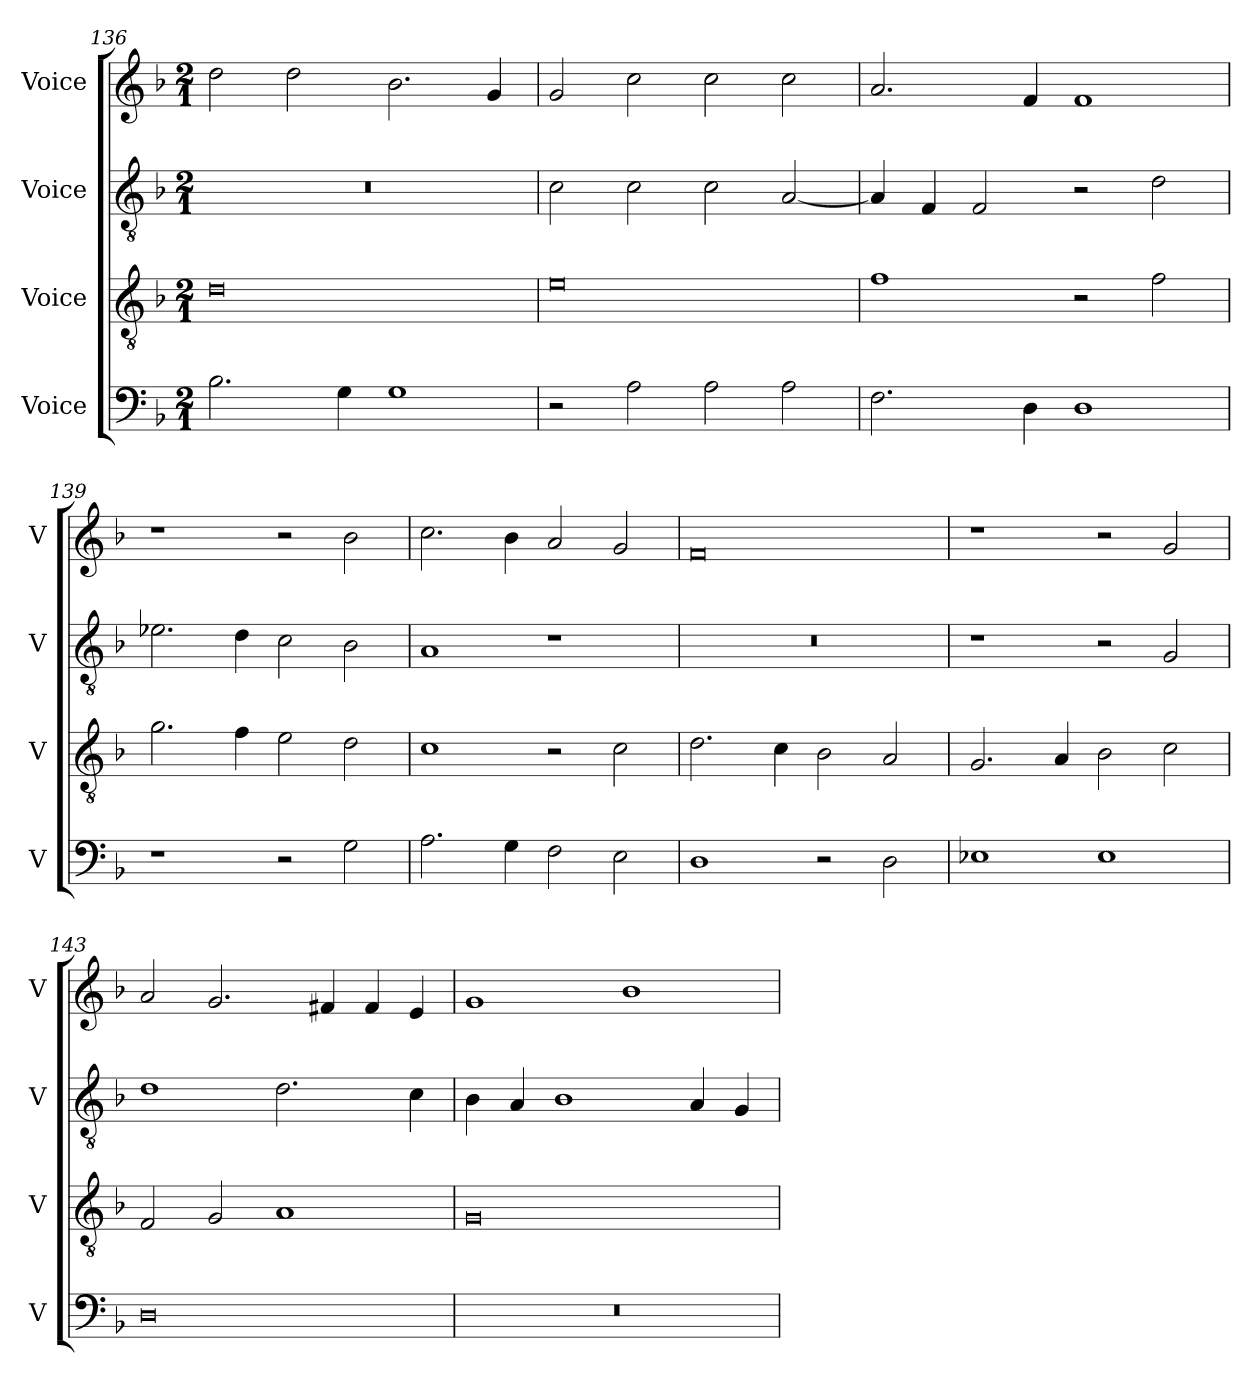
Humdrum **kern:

**kern	**kern	**kern	**kern
*part4	*part3	*part2	*part1
*staff4	*staff3	*staff2	*staff1
*I"Voice	*I"Voice	*I"Voice	*I"Voice
*I'V	*I'V	*I'V	*I'V
!!LO:PB:g=z
*clefF4	*clefGv2	*clefGv2	*clefG2
*k[b-]	*k[b-]	*k[b-]	*k[b-]
*M2/1	*M2/1	*M2/1	*M2/1
=136	=136	=136	=136
2.B-\	0d	0r	2dd\
.	.	.	2dd\
4G\	.	.	.
1G	.	.	2.b-\
.	.	.	4g/
=137	=137	=137	=137
2r	0e	2c\	2g/
2A\	.	2c\	2cc\
2A\	.	2c\	2cc\
2A\	.	[2A/	2cc\
=138	=138	=138	=138
2.F\	1f	4A/]	2.a/
.	.	4F/	.
.	.	2F/	.
4D\	.	.	4f/
1D	2r	2r	1f
.	2f\	2d\	.
=139	=139	=139	=139
1r	2.g\	2.e-X\	1r
.	4f\	4d\	.
2r	2e\	2c\	2r
2G\	2d\	2B-\	2b-\
!!LO:LB:g=z
=140	=140	=140	=140
2.A\	1c	1A	2.cc\
4G\	.	.	4b-\
2F\	2r	1r	2a/
2E\	2c\	.	2g/
=141	=141	=141	=141
1D	2.d\	0r	0f
.	4c\	.	.
2r	2B-\	.	.
2D\	2A/	.	.
=142	=142	=142	=142
1E-X	2.G/	1r	1r
.	4A/	.	.
1E-	2B-\	2r	2r
.	2c\	2G/	2g/
=143	=143	=143	=143
0D	2F/	1d	2a/
.	2G/	.	2.g/
.	1A	2.d\	.
.	.	.	4f#X/
.	.	.	4f#/
.	.	4c\	4e/
!!LO:LB:g=z
=144	=144	=144	=144
0r	0G	4B-\	1g
.	.	4A/	.
.	.	1B-	.
.	.	.	1b-
.	.	4A/	.
.	.	4G/	.
=	=	=	=
*-	*-	*-	*-
